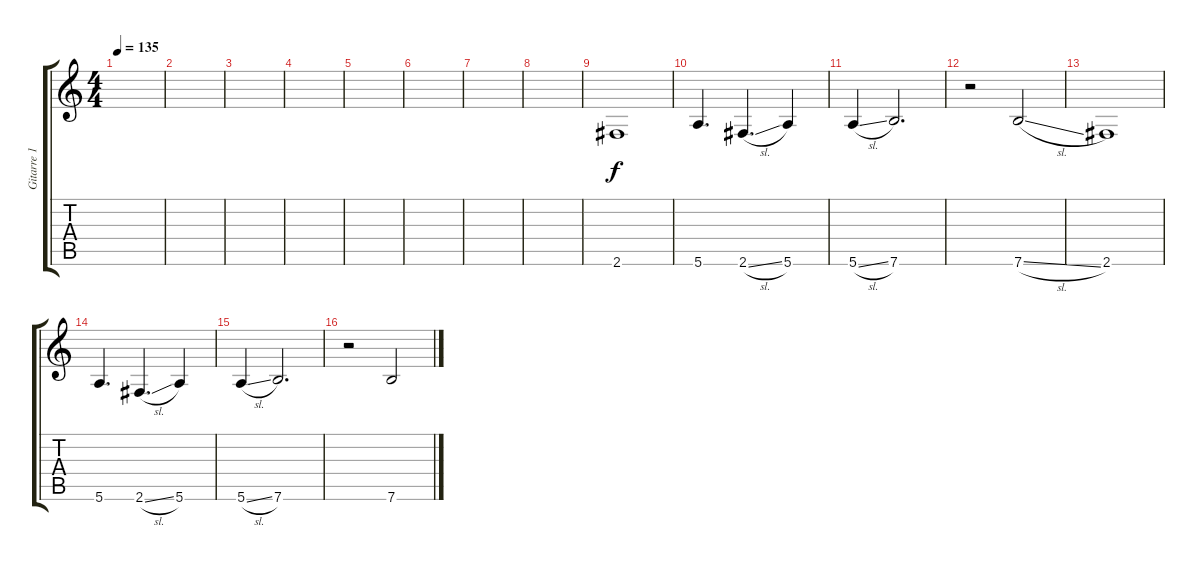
\track ("Gitarre 1" "Gitarre 1") {instrument electricguitarclean}
\staff {score tabs}
\tuning (E4 B3 G3 D3 A2 E2) {hide}
\ts (4 4)
\tempo 135
\clef g2
\ks c
|
|
|
|
|
|
|
|
2.6.1 |
5.6.4{d} 2.6{sl}.4{d} 5.6.4 |
5.6{sl}.4 7.6.2{d} |
r.2 7.6{sl}.2 |
2.6.1 |
5.6.4{d} 2.6{sl}.4{d} 5.6.4 |
5.6{sl}.4 7.6.2{d} |
r.2 7.6{sl}.2
